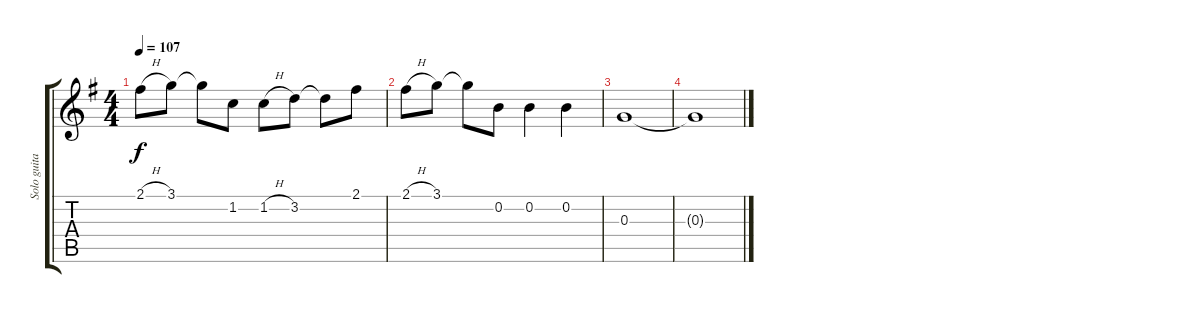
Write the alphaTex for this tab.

\track ("Solo guitar" "Solo guita") {instrument acousticguitarsteel}
\staff {score tabs}
\tuning (E4 B3 G3 D3 A2 E2) {hide}
\ts (4 4)
\tempo 107
\clef g2
\ks g
2.1{h}.8{dy f} 3.1.8 3.1{t}.8 1.2.8 1.2{h}.8 3.2.8 3.2{t}.8 2.1.8 |
2.1{h}.8 3.1.8 3.1{t}.8 0.2.8 0.2.4 0.2.4 |
0.3.1 |
0.3{t}.1
